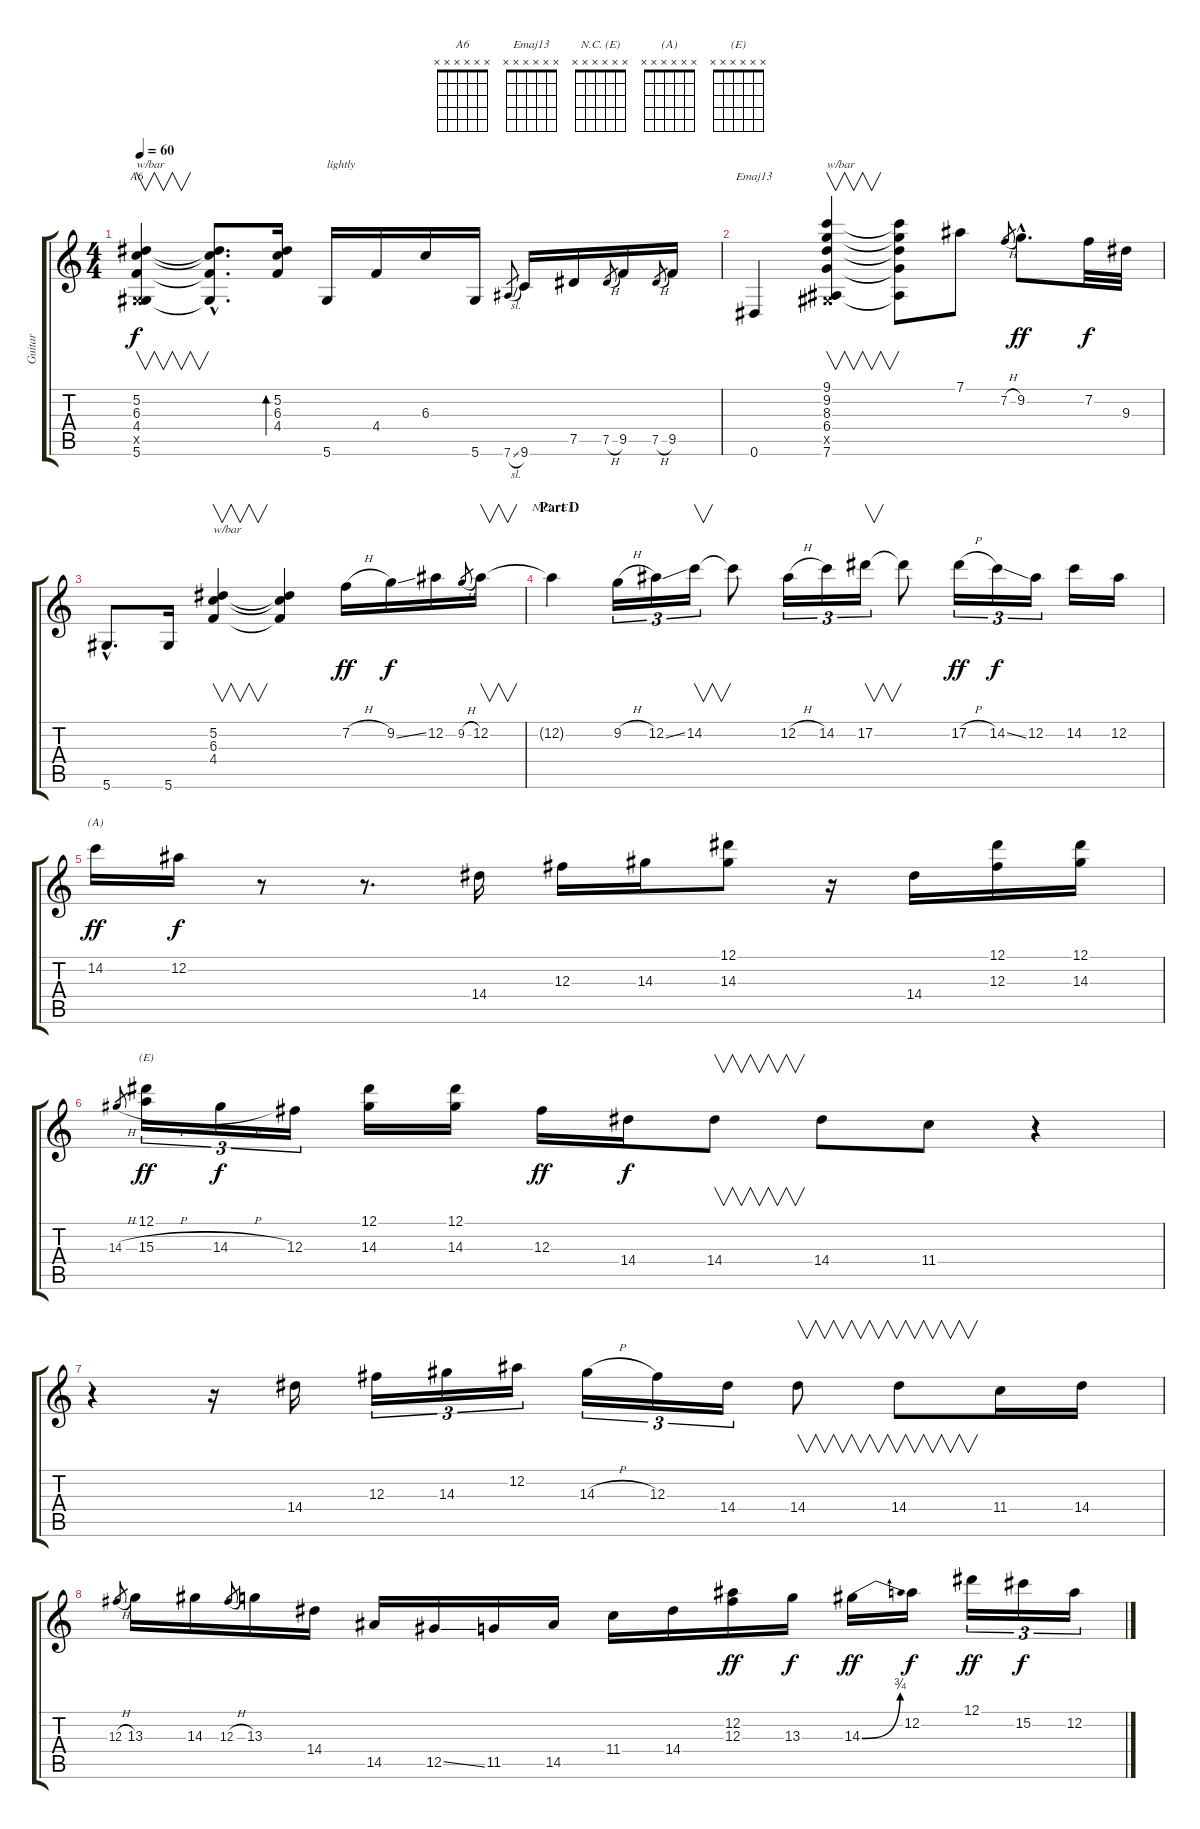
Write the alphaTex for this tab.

\track ("Guitar" "Guitar") {instrument electricguitarjazz}
\staff {score tabs}
\tuning (Eb4 Bb3 Gb3 Db3 Ab2 Eb2) {hide}
\chord ("A6" x x x x x x) {firstfret 0}
\chord ("Emaj13" x x x x x x) {firstfret 0}
\chord ("N.C. (E)" x x x x x x) {firstfret 0}
\chord ("(A)" x x x x x x) {firstfret 0}
\chord ("(E)" x x x x x x) {firstfret 0}
\ts (4 4)
\tempo 60
\clef g2
\ks c
(5.2 6.3 4.4 0.5{x} 5.6).4{v ch "A6" txt "w/bar" dy f} (5.2{hac t} 6.3{hac t} 4.4{hac t} 5.6{hac t}).8{d} (5.2 6.3 4.4).16{bd 60} 5.6.16{txt "lightly"} 4.4.16 6.3.16 5.6.16 7.6{sl}.8{gr} 9.6.16 7.5.16 7.5{h}.8{gr} 9.5.16 7.5{h}.8{gr} 9.5.16 |
0.6.4{ch "Emaj13"} (9.1 9.2 8.3 6.4 0.5{x} 7.6).4{v txt "w/bar"} (9.1{t} 9.2{t} 8.3{t} 6.4{t} 7.6{t}).8 7.1.8 7.2{h}.8{gr} 9.2{hac}.8{d dy ff} 7.2.32{dy f} 9.3.32 |
5.6{hac}.8{d} 5.6.16 (5.2 6.3 4.4).4{v txt "w/bar"} (5.2{t} 6.3{t} 4.4{t}).4 7.2{h}.16{dy ff} 9.2{ss}.16{dy f} 12.2.16 9.2{h}.8{gr} 12.2.16{v} |
\section ("" "Part D")
12.2{t}.4{ch "N.C. (E)"} 9.2{h}.16{tu (3 2)} 12.2{ss}.16{tu (3 2)} 14.2.16{v tu (3 2)} 14.2{t}.8 12.2{h}.16{tu (3 2)} 14.2.16{tu (3 2)} 17.2.16{v tu (3 2)} 17.2{t}.8 17.2{h}.16{tu (3 2) dy ff} 14.2{ss}.16{tu (3 2) dy f} 12.2.16{tu (3 2)} 14.2.16 12.2.16 |
14.2.16{ch "(A)" dy ff} 12.2.16{dy f} r.8 r.8{d} 14.4.16 12.3.16 14.3.16 (12.1 14.3).8 r.16 14.4.16 (12.1 12.3).16 (12.1 14.3).16 |
14.3{h}.8{gr} (12.1 15.3{h}).16{tu (3 2) ch "(E)" dy ff} 14.3{h}.16{tu (3 2) dy f} 12.3.16{tu (3 2)} (12.1 14.3).16 (12.1 14.3).16 12.3.16{dy ff} 14.4.16{dy f} 14.4.8{v} 14.4.8 11.4.8 r.4 |
r.4 r.16 14.4.16 12.3.16{tu (3 2)} 14.3.16{tu (3 2)} 12.2.16{tu (3 2)} 14.3{h}.16{tu (3 2)} 12.3.16{tu (3 2)} 14.4.16{tu (3 2)} 14.4.8{v} 14.4.8{v} 11.4.16 14.4.16 |
12.3{h}.8{gr} 13.3.16 14.3.16 12.3{h}.8{gr} 13.3.16 14.4.16 14.5.16 12.5{ss}.16 11.5.16 14.5.16 11.4.16 14.4.16 (12.2 12.3).16{dy ff} 13.3.16{dy f} 14.3{be (bend 0 0 60 3)}.16{dy ff} 12.2.16{dy f} 12.1.16{tu (3 2) dy ff} 15.2.16{tu (3 2) dy f} 12.2.16{tu (3 2)}
